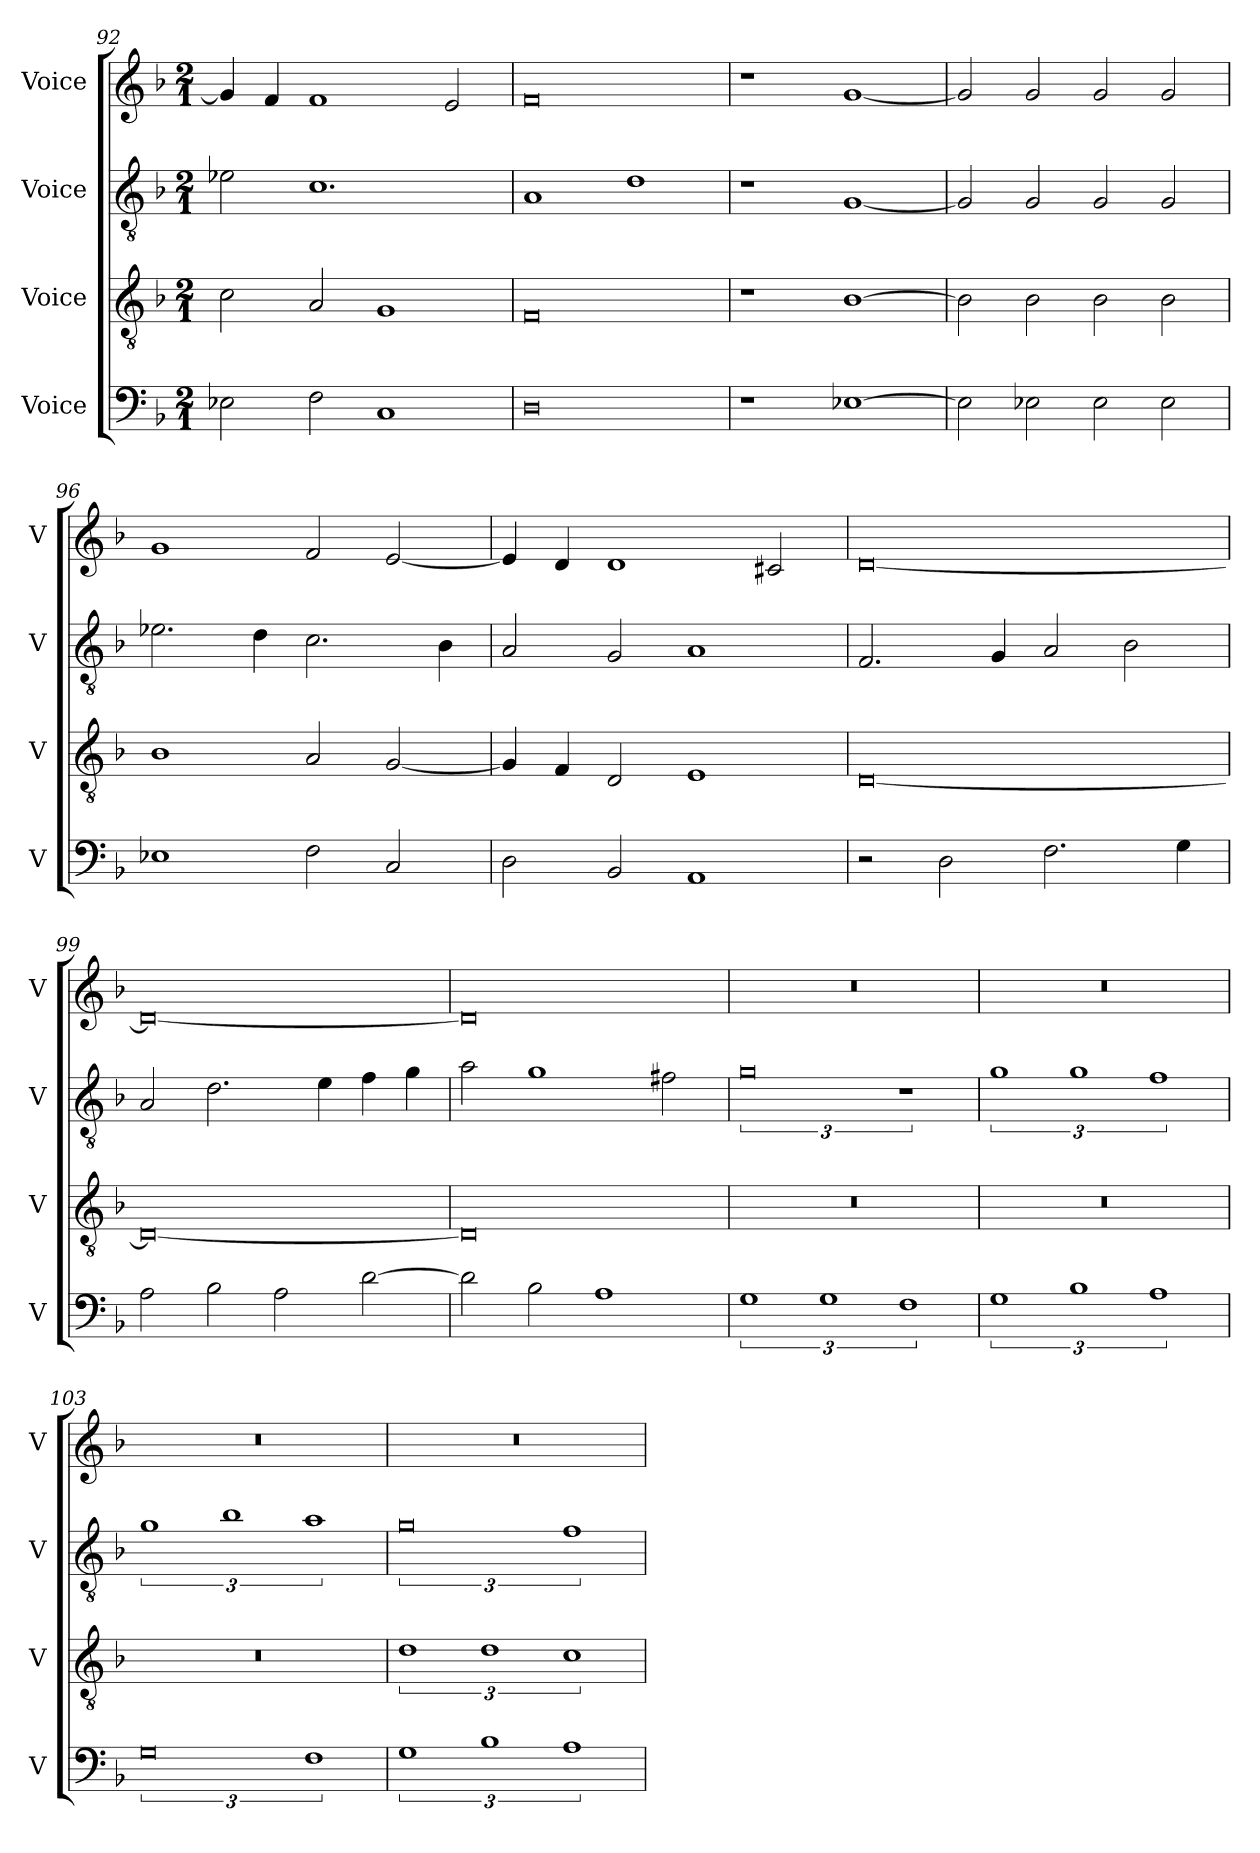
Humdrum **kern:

**kern	**kern	**kern	**kern
*part4	*part3	*part2	*part1
*staff4	*staff3	*staff2	*staff1
*I"Voice	*I"Voice	*I"Voice	*I"Voice
*I'V	*I'V	*I'V	*I'V
*clefF4	*clefGv2	*clefGv2	*clefG2
*k[b-]	*k[b-]	*k[b-]	*k[b-]
*M2/1	*M2/1	*M2/1	*M2/1
=92	=92	=92	=92
2E-X\	2c\	2e-X\	4g/]
.	.	.	4f/
2F\	2A/	1.c	1f
1C	1G	.	.
.	.	.	2e/
=93	=93	=93	=93
0D	0F	1A	0f
.	.	1d	.
!!LO:PB:g=z
=94	=94	=94	=94
1r	1r	1r	1r
[1E-X	[1B-	[1G	[1g
=95	=95	=95	=95
2E-\]	2B-\]	2G/]	2g/]
2E-X\	2B-\	2G/	2g/
2E-\	2B-\	2G/	2g/
2E-\	2B-\	2G/	2g/
=96	=96	=96	=96
1E-X	1B-	2.e-X\	1g
.	.	4d\	.
2F\	2A/	2.c\	2f/
2C/	[2G/	.	[2e/
.	.	4B-\	.
=97	=97	=97	=97
2D\	4G/]	2A/	4e/]
.	4F/	.	4d/
2BB-/	2D/	2G/	1d
1AA	1E	1A	.
.	.	.	2c#X/
=98	=98	=98	=98
2r	[0D	2.F/	[0d
2D\	.	.	.
.	.	4G/	.
2.F\	.	2A/	.
.	.	2B-\	.
4G\	.	.	.
=99	=99	=99	=99
2A\	0D_	2A/	0d_
2B-\	.	2.d\	.
2A\	.	.	.
.	.	4e\	.
[2d\	.	4f\	.
.	.	4g\	.
!!LO:LB:g=z
=100	=100	=100	=100
2d\]	0D]	2a\	0d]
2B-\	.	1g	.
1A	.	.	.
.	.	2f#X\	.
=101	=101	=101	=101
3%2G	0r	3%4g	0r
3%2G	.	.	.
3%2F	.	3%2r	.
=102	=102	=102	=102
3%2G	0r	3%2g	0r
3%2B-	.	3%2g	.
3%2A	.	3%2f	.
=103	=103	=103	=103
3%4G	0r	3%2g	0r
.	.	3%2b-	.
3%2F	.	3%2a	.
=104	=104	=104	=104
3%2G	3%2d	3%4g	0r
3%2B-	3%2d	.	.
3%2A	3%2c	3%2f	.
=	=	=	=
*-	*-	*-	*-
